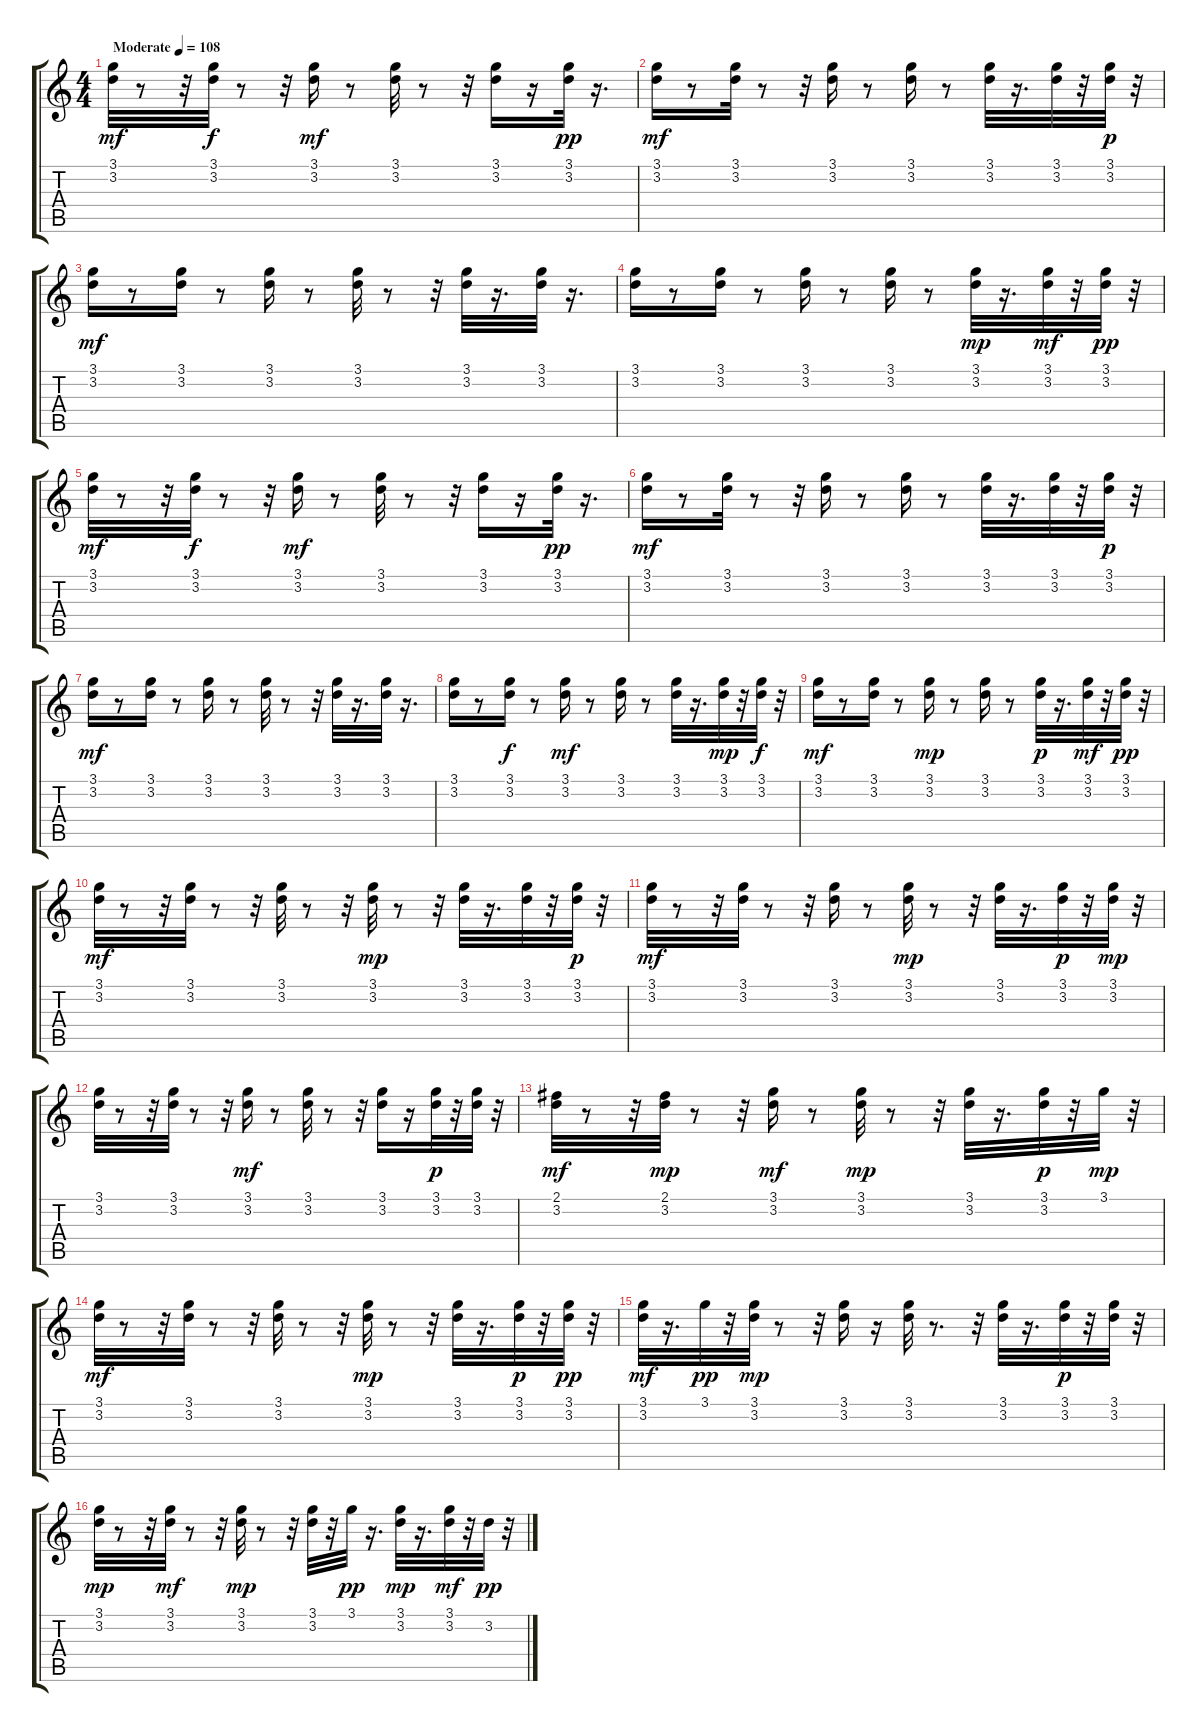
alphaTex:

\track "" {instrument electricguitarmuted}
\staff {score tabs}
\tuning (E4 B3 G3 D3 A2 E2) {hide}
\ts (4 4)
\tempo (108 "Moderate")
\clef g2
\ks c
(3.1 3.2).32{dy mf instrument electricguitarmuted} r.8 r.32 (3.1 3.2).32{dy f} r.8 r.32 (3.1 3.2).16{dy mf} r.8 (3.1 3.2).32 r.8 r.32 (3.1 3.2).16 r.16 (3.1 3.2).32{dy pp} r.16{d} |
(3.1 3.2).16{dy mf} r.8 (3.1 3.2).32 r.8 r.32 (3.1 3.2).16 r.8 (3.1 3.2).16 r.8 (3.1 3.2).32 r.16{d} (3.1 3.2).32 r.32 (3.1 3.2).32{dy p} r.32 |
(3.1 3.2).16{dy mf} r.8 (3.1 3.2).16 r.8 (3.1 3.2).16 r.8 (3.1 3.2).32 r.8 r.32 (3.1 3.2).32 r.16{d} (3.1 3.2).32 r.16{d} |
(3.1 3.2).16 r.8 (3.1 3.2).16 r.8 (3.1 3.2).16 r.8 (3.1 3.2).16 r.8 (3.1 3.2).32{dy mp} r.16{d} (3.1 3.2).32{dy mf} r.32 (3.1 3.2).32{dy pp} r.32 |
(3.1 3.2).32{dy mf} r.8 r.32 (3.1 3.2).32{dy f} r.8 r.32 (3.1 3.2).16{dy mf} r.8 (3.1 3.2).32 r.8 r.32 (3.1 3.2).16 r.16 (3.1 3.2).32{dy pp} r.16{d} |
(3.1 3.2).16{dy mf} r.8 (3.1 3.2).32 r.8 r.32 (3.1 3.2).16 r.8 (3.1 3.2).16 r.8 (3.1 3.2).32 r.16{d} (3.1 3.2).32 r.32 (3.1 3.2).32{dy p} r.32 |
(3.1 3.2).16{dy mf} r.8 (3.1 3.2).16 r.8 (3.1 3.2).16 r.8 (3.1 3.2).32 r.8 r.32 (3.1 3.2).32 r.16{d} (3.1 3.2).32 r.16{d} |
(3.1 3.2).16 r.8 (3.1 3.2).16{dy f} r.8 (3.1 3.2).16{dy mf} r.8 (3.1 3.2).16 r.8 (3.1 3.2).32 r.16{d} (3.1 3.2).32{dy mp} r.32 (3.1 3.2).32{dy f} r.32 |
(3.1 3.2).16{dy mf} r.8 (3.1 3.2).16 r.8 (3.1 3.2).16{dy mp} r.8 (3.1 3.2).16 r.8 (3.1 3.2).32{dy p} r.16{d} (3.1 3.2).32{dy mf} r.32 (3.1 3.2).32{dy pp} r.32 |
(3.1 3.2).32{dy mf} r.8 r.32 (3.1 3.2).32 r.8 r.32 (3.1 3.2).32 r.8 r.32 (3.1 3.2).32{dy mp} r.8 r.32 (3.1 3.2).32 r.16{d} (3.1 3.2).32 r.32 (3.1 3.2).32{dy p} r.32 |
(3.1 3.2).32{dy mf} r.8 r.32 (3.1 3.2).32 r.8 r.32 (3.1 3.2).16 r.8 (3.1 3.2).32{dy mp} r.8 r.32 (3.1 3.2).32 r.16{d} (3.1 3.2).32{dy p} r.32 (3.1 3.2).32{dy mp} r.32 |
(3.1 3.2).32 r.8 r.32 (3.1 3.2).32 r.8 r.32 (3.1 3.2).16{dy mf} r.8 (3.1 3.2).32 r.8 r.32 (3.1 3.2).16 r.16 (3.1 3.2).32{dy p} r.32 (3.1 3.2).32 r.32 |
(2.1 3.2).32{dy mf} r.8 r.32 (2.1 3.2).32{dy mp} r.8 r.32 (3.1 3.2).16{dy mf} r.8 (3.1 3.2).32{dy mp} r.8 r.32 (3.1 3.2).32 r.16{d} (3.1 3.2).32{dy p} r.32 3.1.32{dy mp} r.32 |
(3.1 3.2).32{dy mf} r.8 r.32 (3.1 3.2).32 r.8 r.32 (3.1 3.2).32 r.8 r.32 (3.1 3.2).32{dy mp} r.8 r.32 (3.1 3.2).32 r.16{d} (3.1 3.2).32{dy p} r.32 (3.1 3.2).32{dy pp} r.32 |
(3.1 3.2).32{dy mf} r.16{d} 3.1.32{dy pp} r.32 (3.1 3.2).32{dy mp} r.8 r.32 (3.1 3.2).16 r.16 (3.1 3.2).32 r.8{d} r.32 (3.1 3.2).32 r.16{d} (3.1 3.2).32{dy p} r.32 (3.1 3.2).32 r.32 |
(3.1 3.2).32{dy mp} r.8 r.32 (3.1 3.2).32{dy mf} r.8 r.32 (3.1 3.2).32{dy mp} r.8 r.32 (3.1 3.2).32 r.32 3.1.32{dy pp} r.16{d} (3.1 3.2).32{dy mp} r.16{d} (3.1 3.2).32{dy mf} r.32 3.2.32{dy pp} r.32
